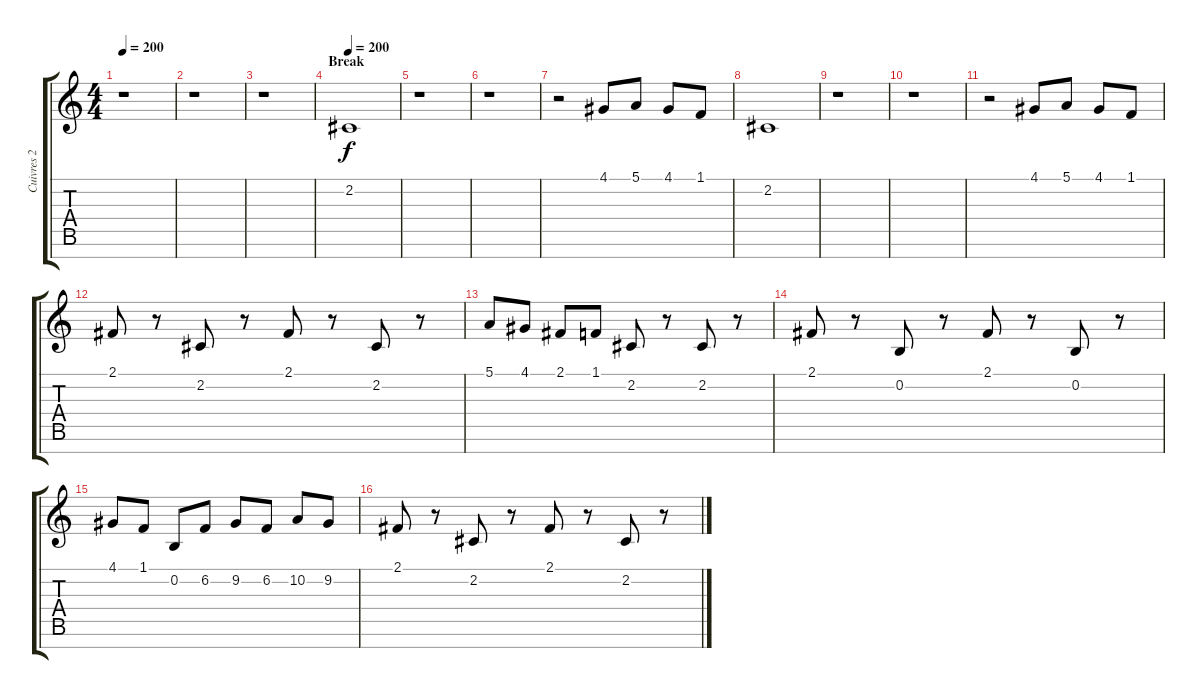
\track ("Cuivres 2" "Cuivres 2") {instrument trombone}
\staff {score tabs}
\tuning (E4 B3 G3 D3 A2 E2 B1) {hide}
\ts (4 4)
\tempo 200
\clef g2
\ks c
r.1{dy f} |
r.1 |
r.1 |
\section ("" "Break")
\tempo 200
2.2.1{volume 12} |
r.1 |
r.1 |
r.2 4.1.8 5.1.8 4.1.8 1.1.8 |
2.2.1 |
r.1 |
r.1 |
r.2 4.1.8 5.1.8 4.1.8 1.1.8 |
2.1.8 r.8 2.2.8 r.8 2.1.8 r.8 2.2.8 r.8 |
5.1.8 4.1.8 2.1.8 1.1.8 2.2.8 r.8 2.2.8 r.8 |
2.1.8 r.8 0.2.8 r.8 2.1.8 r.8 0.2.8 r.8 |
4.1.8 1.1.8 0.2.8 6.2.8 9.2.8 6.2.8 10.2.8 9.2.8 |
2.1.8 r.8 2.2.8 r.8 2.1.8 r.8 2.2.8 r.8
